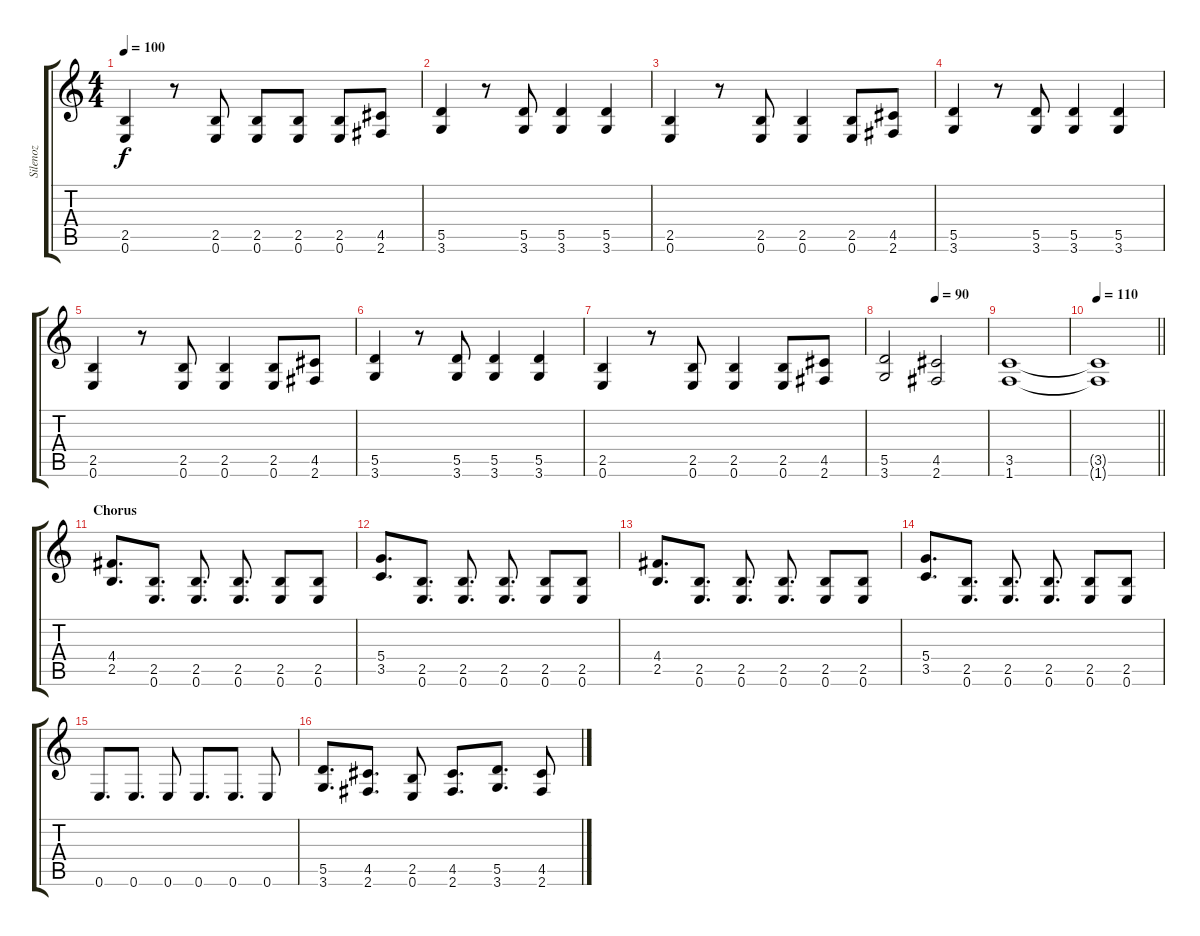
\track ("Silenoz" "Silenoz") {mute instrument distortionguitar}
\staff {score tabs}
\tuning (E4 B3 G3 D3 A2 E2) {hide}
\ts (4 4)
\tempo 100
\clef g2
\ks c
(2.5 0.6).4{dy f} r.8 (2.5 0.6).8 (2.5 0.6).8 (2.5 0.6).8 (2.5 0.6).8 (4.5 2.6).8 |
(5.5 3.6).4 r.8 (5.5 3.6).8 (5.5 3.6).4 (5.5 3.6).4 |
(2.5 0.6).4 r.8 (2.5 0.6).8 (2.5 0.6).4 (2.5 0.6).8 (4.5 2.6).8 |
(5.5 3.6).4 r.8 (5.5 3.6).8 (5.5 3.6).4 (5.5 3.6).4 |
(2.5 0.6).4 r.8 (2.5 0.6).8 (2.5 0.6).4 (2.5 0.6).8 (4.5 2.6).8 |
(5.5 3.6).4 r.8 (5.5 3.6).8 (5.5 3.6).4 (5.5 3.6).4 |
(2.5 0.6).4 r.8 (2.5 0.6).8 (2.5 0.6).4 (2.5 0.6).8 (4.5 2.6).8 |
\tempo (90 0.5)
(5.5 3.6).2 (4.5 2.6).2 |
(3.5 1.6).1{volume 7} |
\tempo 110
\barLineRight lightlight
(3.5{t} 1.6{t}).1 |
\section ("" "Chorus")
(4.4 2.5).8{d volume 15} (2.5 0.6).8{d} (2.5 0.6).8{d} (2.5 0.6).8{d} (2.5 0.6).8 (2.5 0.6).8 |
(5.4 3.5).8{d} (2.5 0.6).8{d} (2.5 0.6).8{d} (2.5 0.6).8{d} (2.5 0.6).8 (2.5 0.6).8 |
(4.4 2.5).8{d} (2.5 0.6).8{d} (2.5 0.6).8{d} (2.5 0.6).8{d} (2.5 0.6).8 (2.5 0.6).8 |
(5.4 3.5).8{d} (2.5 0.6).8{d} (2.5 0.6).8{d} (2.5 0.6).8{d} (2.5 0.6).8 (2.5 0.6).8 |
0.6.8{d} 0.6.8{d} 0.6.8 0.6.8{d} 0.6.8{d} 0.6.8 |
(5.5 3.6).8{d} (4.5 2.6).8{d} (2.5 0.6).8 (4.5 2.6).8{d} (5.5 3.6).8{d} (4.5 2.6).8
